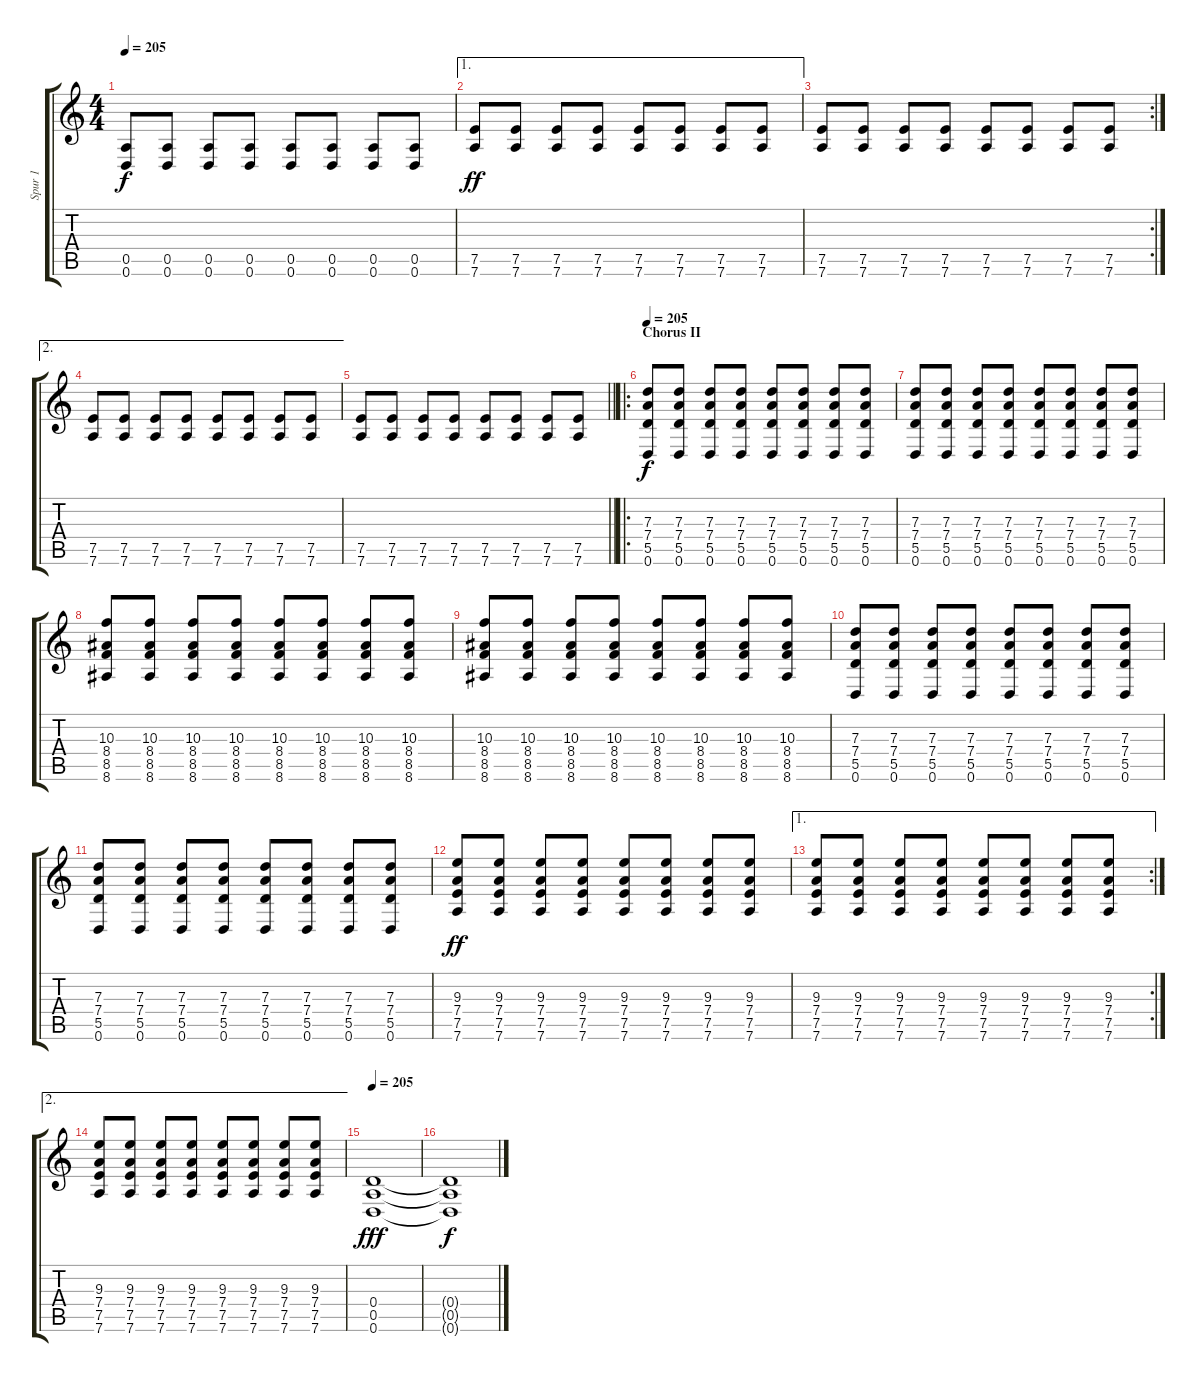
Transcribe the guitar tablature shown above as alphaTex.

\track ("Spur 1" "Spur 1") {instrument distortionguitar}
\staff {score tabs}
\tuning (E4 B3 G3 D3 A2 D2) {hide}
\ts (4 4)
\tempo 205
\clef g2
\ks c
(0.5 0.6).8{dy f} (0.5 0.6).8 (0.5 0.6).8 (0.5 0.6).8 (0.5 0.6).8 (0.5 0.6).8 (0.5 0.6).8 (0.5 0.6).8 |
\ae 1
(7.5 7.6).8{dy ff} (7.5 7.6).8 (7.5 7.6).8 (7.5 7.6).8 (7.5 7.6).8 (7.5 7.6).8 (7.5 7.6).8 (7.5 7.6).8 |
\rc 2
(7.5 7.6).8 (7.5 7.6).8 (7.5 7.6).8 (7.5 7.6).8 (7.5 7.6).8 (7.5 7.6).8 (7.5 7.6).8 (7.5 7.6).8 |
\ae 2
(7.5 7.6).8 (7.5 7.6).8 (7.5 7.6).8 (7.5 7.6).8 (7.5 7.6).8 (7.5 7.6).8 (7.5 7.6).8 (7.5 7.6).8 |
\barLineRight lightlight
(7.5 7.6).8 (7.5 7.6).8 (7.5 7.6).8 (7.5 7.6).8 (7.5 7.6).8 (7.5 7.6).8 (7.5 7.6).8 (7.5 7.6).8 |
\ro
\section ("" "Chorus II")
\tempo 205
(7.3 7.4 5.5 0.6).8{dy f} (7.3 7.4 5.5 0.6).8 (7.3 7.4 5.5 0.6).8 (7.3 7.4 5.5 0.6).8 (7.3 7.4 5.5 0.6).8 (7.3 7.4 5.5 0.6).8 (7.3 7.4 5.5 0.6).8 (7.3 7.4 5.5 0.6).8 |
(7.3 7.4 5.5 0.6).8 (7.3 7.4 5.5 0.6).8 (7.3 7.4 5.5 0.6).8 (7.3 7.4 5.5 0.6).8 (7.3 7.4 5.5 0.6).8 (7.3 7.4 5.5 0.6).8 (7.3 7.4 5.5 0.6).8 (7.3 7.4 5.5 0.6).8 |
(10.3 8.4 8.5 8.6).8 (10.3 8.4 8.5 8.6).8 (10.3 8.4 8.5 8.6).8 (10.3 8.4 8.5 8.6).8 (10.3 8.4 8.5 8.6).8 (10.3 8.4 8.5 8.6).8 (10.3 8.4 8.5 8.6).8 (10.3 8.4 8.5 8.6).8 |
(10.3 8.4 8.5 8.6).8 (10.3 8.4 8.5 8.6).8 (10.3 8.4 8.5 8.6).8 (10.3 8.4 8.5 8.6).8 (10.3 8.4 8.5 8.6).8 (10.3 8.4 8.5 8.6).8 (10.3 8.4 8.5 8.6).8 (10.3 8.4 8.5 8.6).8 |
(7.3 7.4 5.5 0.6).8 (7.3 7.4 5.5 0.6).8 (7.3 7.4 5.5 0.6).8 (7.3 7.4 5.5 0.6).8 (7.3 7.4 5.5 0.6).8 (7.3 7.4 5.5 0.6).8 (7.3 7.4 5.5 0.6).8 (7.3 7.4 5.5 0.6).8 |
(7.3 7.4 5.5 0.6).8 (7.3 7.4 5.5 0.6).8 (7.3 7.4 5.5 0.6).8 (7.3 7.4 5.5 0.6).8 (7.3 7.4 5.5 0.6).8 (7.3 7.4 5.5 0.6).8 (7.3 7.4 5.5 0.6).8 (7.3 7.4 5.5 0.6).8 |
(9.3 7.4 7.5 7.6).8{dy ff} (9.3 7.4 7.5 7.6).8 (9.3 7.4 7.5 7.6).8 (9.3 7.4 7.5 7.6).8 (9.3 7.4 7.5 7.6).8 (9.3 7.4 7.5 7.6).8 (9.3 7.4 7.5 7.6).8 (9.3 7.4 7.5 7.6).8 |
\ae 1
\rc 2
(9.3 7.4 7.5 7.6).8 (9.3 7.4 7.5 7.6).8 (9.3 7.4 7.5 7.6).8 (9.3 7.4 7.5 7.6).8 (9.3 7.4 7.5 7.6).8 (9.3 7.4 7.5 7.6).8 (9.3 7.4 7.5 7.6).8 (9.3 7.4 7.5 7.6).8 |
\ae 2
(9.3 7.4 7.5 7.6).8 (9.3 7.4 7.5 7.6).8 (9.3 7.4 7.5 7.6).8 (9.3 7.4 7.5 7.6).8 (9.3 7.4 7.5 7.6).8 (9.3 7.4 7.5 7.6).8 (9.3 7.4 7.5 7.6).8 (9.3 7.4 7.5 7.6).8 |
\tempo 205
(0.4 0.5 0.6).1{dy fff} |
(0.4{t} 0.5{t} 0.6{t}).1{dy f}
